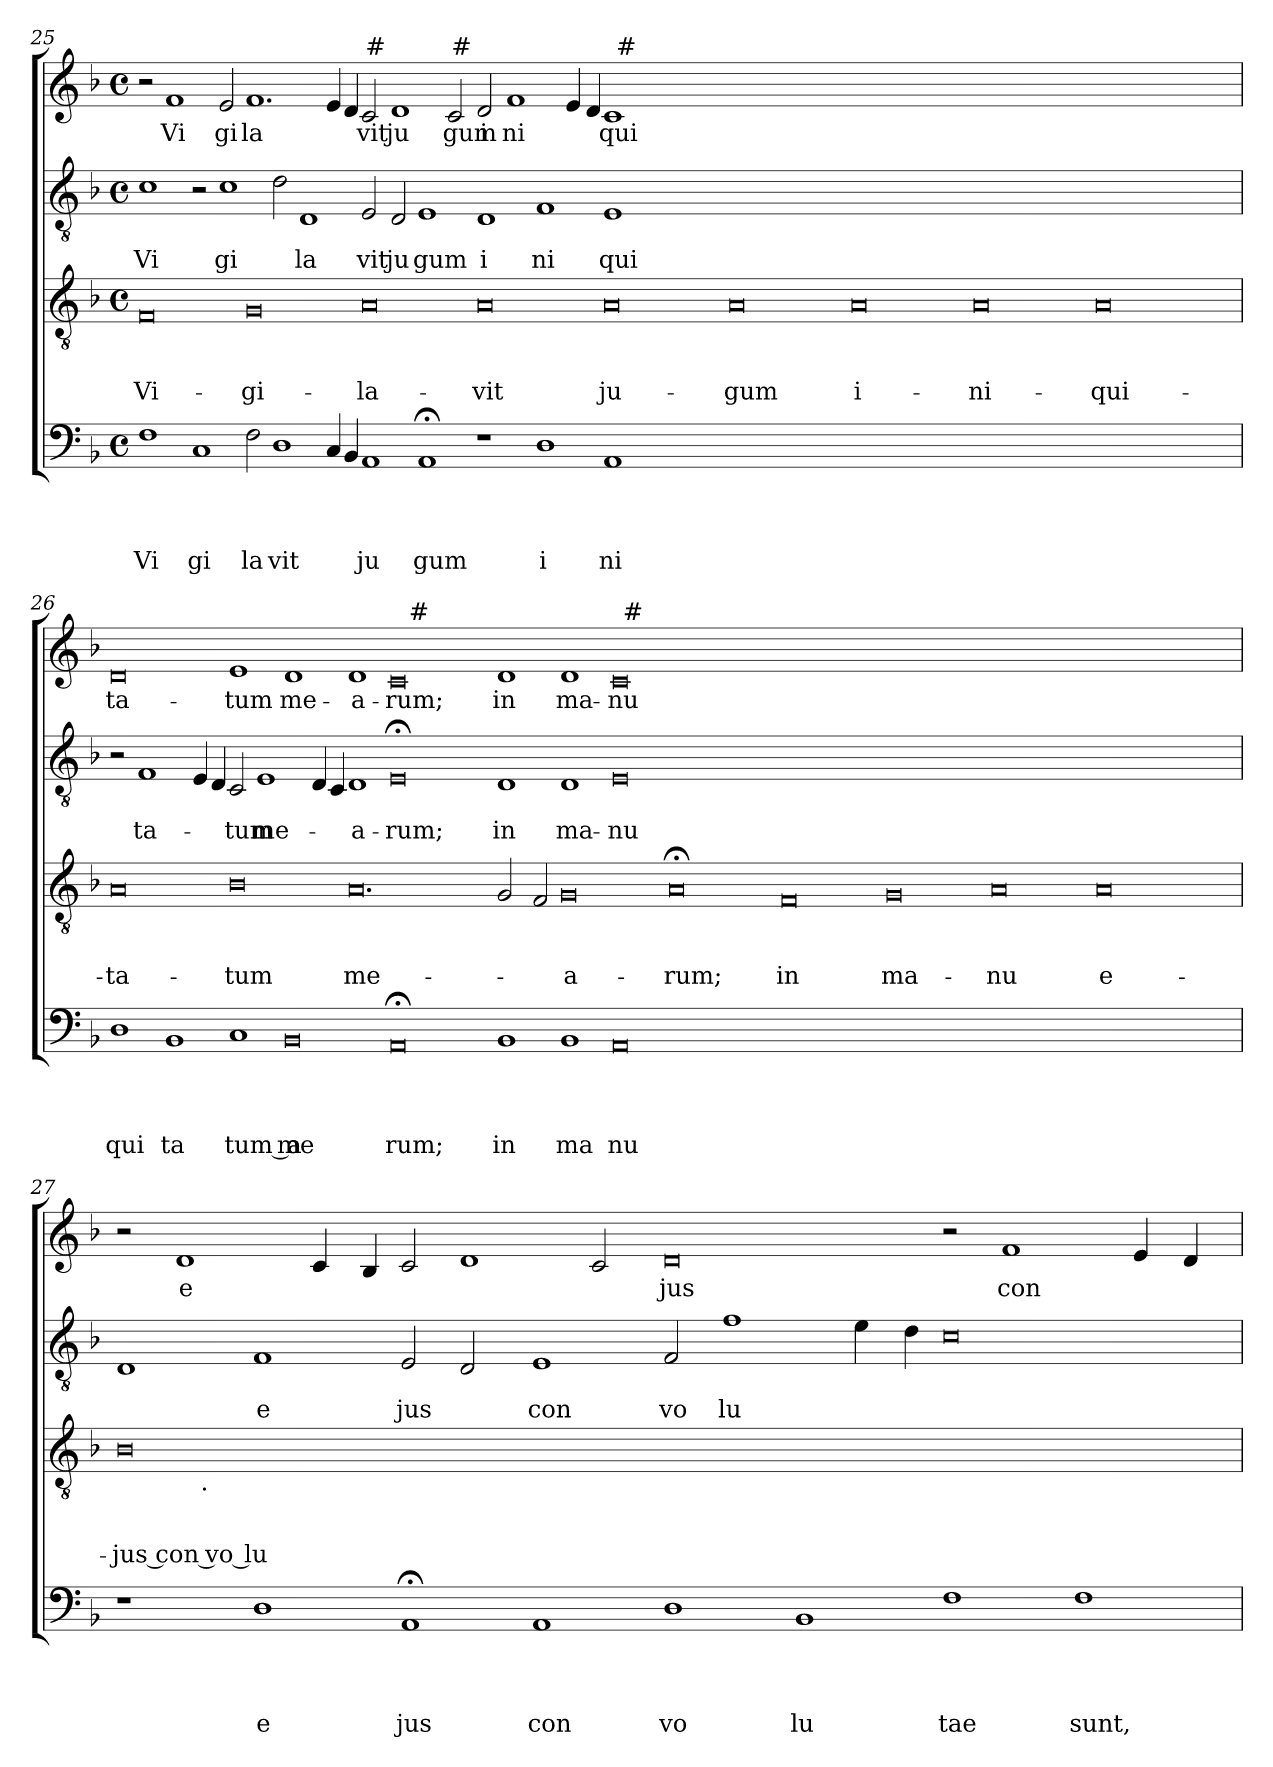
**kern	**text	**text	**text	**text	**kern	**text	**text	**text	**kern	**text	**text	**kern	**text
*part4	*part4	*part4	*part4	*part4	*part3	*part3	*part3	*part3	*part2	*part2	*part2	*part1	*part1
*staff4	*staff4	*staff4	*staff4	*staff4	*staff3	*staff3	*staff3	*staff3	*staff2	*staff2	*staff2	*staff1	*staff1
!!LO:LB:g=z
*clefF4	*	*	*	*	*clefGv2	*	*	*	*clefGv2	*	*	*clefG2	*
*k[b-]	*	*	*	*	*k[b-]	*	*	*	*k[b-]	*	*	*k[b-]	*
*F:	*	*	*	*	*F:	*	*	*	*F:	*	*	*F:	*
*M4/4	*	*	*	*	*M4/4	*	*	*	*M4/4	*	*	*M4/4	*
*met(c)	*	*	*	*	*met(c)	*	*	*	*met(c)	*	*	*met(c)	*
=25	=25	=25	=25	=25	=25	=25	=25	=25	=25	=25	=25	=25	=25
!	!	!	!	!LO:LY:b	!	!	!	!LO:LY:b	!	!	!LO:LY:b	!	!
*	*	*	*	*	*	*	*	*	*	*	*	*^	*
*	*	*	*	*	*	*	*	*	*	*	*	*	*^	*
*	*	*	*	*	*	*	*	*	*	*	*	*	*	*^	*
1F	.	.	.	Vi	0F	.	.	Vi-	1c	.	Vi	2r	1ryy	1ryy	1ryy	.
!	!	!	!	!	!	!	!	!	!	!	!	!	!	!	!	!LO:LY:b
.	.	.	.	.	.	.	.	.	.	.	.	1f	.	.	.	Vi
!	!	!	!	!LO:LY:b	!	!	!	!	!	!	!	!	!	!	!	!
1C	.	.	.	gi	.	.	.	.	2r	.	.	.	1ryy	1ryy	1ryy	.
!	!	!	!	!	!	!	!	!	!	!	!LO:LY:b	!	!	!	!	!LO:LY:b
.	.	.	.	.	.	.	.	.	1c	.	gi	2e/	.	.	.	gi
!	!	!	!	!LO:LY:b	!	!	!	!LO:LY:b	!	!	!	!	!	!	!	!LO:LY:b
2F\	.	.	.	la	0G	.	.	-gi-	.	.	.	1.f	1ryy	1ryy	1ryy	la
!	!	!	!	!LO:LY:b	!	!	!	!	!	!	!	!	!	!	!	!
1D	.	.	.	vit	.	.	.	.	2d\	.	.	.	.	.	.	.
!	!	!	!	!	!	!	!	!	!	!	!LO:LY:b	!	!	!	!	!
.	.	.	.	.	.	.	.	.	1D	.	la	.	1ryy	1ryy	1ryy	.
4C/	.	.	.	.	.	.	.	.	.	.	.	4e/	.	.	.	.
4BB-/	.	.	.	.	.	.	.	.	.	.	.	4d/	.	.	.	.
!	!	!	!	!LO:LY:b	!	!	!	!LO:LY:b	!	!	!LO:LY:b	!	!	!	!	!LO:LY:b
1AA	.	.	.	ju	0A	.	.	-la-	2E/	.	vit	2c/	64ryy	1ryy	1ryy	vit
!	!	!	!	!	!	!	!	!	!	!	!	!	!LO:TX:a:t=#	!	!	!
.	.	.	.	.	.	.	.	.	.	.	.	.	1ryy	.	.	.
!	!	!	!	!	!	!	!	!	!	!	!LO:LY:b	!	!	!	!	!LO:LY:b
.	.	.	.	.	.	.	.	.	2D/	.	ju	1d	.	.	.	ju
!	!	!	!	!LO:LY:b	!	!	!	!	!	!	!LO:LY:b	!	!	!	!	!
1AA;	.	.	.	gum	.	.	.	.	1E	.	gum	.	.	2ryy	1ryy	.
.	.	.	.	.	.	.	.	.	.	.	.	.	1ryy	.	.	.
!	!	!	!	!	!	!	!	!	!	!	!	!	!	!	!	!LO:LY:b
.	.	.	.	.	.	.	.	.	.	.	.	2c/	.	64ryy	.	gum
!	!	!	!	!	!	!	!	!	!	!	!	!	!	!LO:TX:a:t=#	!	!
.	.	.	.	.	.	.	.	.	.	.	.	.	.	1ryy	.	.
!	!	!	!	!	!	!	!	!LO:LY:b	!	!	!LO:LY:b	!	!	!	!	!LO:LY:b
1r	.	.	.	.	0A	.	.	-vit	1D	.	i	2d/	.	.	1ryy	i
.	.	.	.	.	.	.	.	.	.	.	.	.	1ryy	.	.	.
!	!	!	!	!	!	!	!	!	!	!	!	!	!	!	!	!LO:LY:b
.	.	.	.	.	.	.	.	.	.	.	.	1f	.	.	.	ni
.	.	.	.	.	.	.	.	.	.	.	.	.	.	1ryy	.	.
!	!	!	!	!LO:LY:b	!	!	!	!	!	!	!LO:LY:b	!	!	!	!	!
1D	.	.	.	i	.	.	.	.	1F	.	ni	.	.	.	1ryy	.
.	.	.	.	.	.	.	.	.	.	.	.	.	1ryy	.	.	.
.	.	.	.	.	.	.	.	.	.	.	.	4e/	.	.	.	.
.	.	.	.	.	.	.	.	.	.	.	.	.	.	1ryy	.	.
.	.	.	.	.	.	.	.	.	.	.	.	4d/	.	.	.	.
!	!	!	!	!LO:LY:b	!	!	!	!LO:LY:b	!	!	!LO:LY:b	!	!	!	!	!LO:LY:b
1AA	.	.	.	ni	0A	.	.	ju-	1E	.	qui	1c	.	.	16.ryy	qui
.	.	.	.	.	.	.	.	.	.	.	.	.	1ryy	.	.	.
!	!	!	!	!	!	!	!	!	!	!	!	!	!	!	!LO:TX:a:t=#	!
.	.	.	.	.	.	.	.	.	.	.	.	.	.	.	1ryy	.
.	.	.	.	.	.	.	.	.	.	.	.	.	.	1ryy	.	.
000ryy	.	.	.	.	.	.	.	.	000ryy	.	.	000ryy	.	.	.	.
.	.	.	.	.	.	.	.	.	.	.	.	.	1ryy	.	.	.
.	.	.	.	.	.	.	.	.	.	.	.	.	.	.	1ryy	.
.	.	.	.	.	.	.	.	.	.	.	.	.	.	1ryy	.	.
!	!	!	!	!	!	!	!	!LO:LY:b	!	!	!	!	!	!	!	!
.	.	.	.	.	0A	.	.	-gum	.	.	.	.	.	.	.	.
.	.	.	.	.	.	.	.	.	.	.	.	.	1ryy	.	.	.
.	.	.	.	.	.	.	.	.	.	.	.	.	.	.	1ryy	.
.	.	.	.	.	.	.	.	.	.	.	.	.	.	1ryy	.	.
.	.	.	.	.	.	.	.	.	.	.	.	.	1ryy	.	.	.
.	.	.	.	.	.	.	.	.	.	.	.	.	.	.	1ryy	.
.	.	.	.	.	.	.	.	.	.	.	.	.	.	1ryy	.	.
!	!	!	!	!	!	!	!	!LO:LY:b	!	!	!	!	!	!	!	!
.	.	.	.	.	0A	.	.	i-	.	.	.	.	.	.	.	.
.	.	.	.	.	.	.	.	.	.	.	.	.	1ryy	.	.	.
.	.	.	.	.	.	.	.	.	.	.	.	.	.	.	1ryy	.
.	.	.	.	.	.	.	.	.	.	.	.	.	.	1ryy	.	.
.	.	.	.	.	.	.	.	.	.	.	.	.	1ryy	.	.	.
.	.	.	.	.	.	.	.	.	.	.	.	.	.	.	1ryy	.
.	.	.	.	.	.	.	.	.	.	.	.	.	.	1ryy	.	.
!	!	!	!	!	!	!	!	!LO:LY:b	!	!	!	!	!	!	!	!
.	.	.	.	.	0A	.	.	-ni-	.	.	.	.	.	.	.	.
.	.	.	.	.	.	.	.	.	.	.	.	.	1ryy	.	.	.
.	.	.	.	.	.	.	.	.	.	.	.	.	.	.	1ryy	.
.	.	.	.	.	.	.	.	.	.	.	.	.	.	1ryy	.	.
.	.	.	.	.	.	.	.	.	.	.	.	.	1ryy	.	.	.
.	.	.	.	.	.	.	.	.	.	.	.	.	.	.	1ryy	.
.	.	.	.	.	.	.	.	.	.	.	.	.	.	1ryy	.	.
!	!	!	!	!	!	!	!	!LO:LY:b	!	!	!	!	!	!	!	!
.	.	.	.	.	0A	.	.	-qui-	.	.	.	.	.	.	.	.
.	.	.	.	.	.	.	.	.	.	.	.	.	1ryy	.	.	.
.	.	.	.	.	.	.	.	.	.	.	.	.	.	.	1ryy	.
.	.	.	.	.	.	.	.	.	.	.	.	.	.	1ryy	.	.
1ryy	.	.	.	.	.	.	.	.	1ryy	.	.	1ryy	.	.	.	.
.	.	.	.	.	.	.	.	.	.	.	.	.	2ryy	.	.	.
.	.	.	.	.	.	.	.	.	.	.	.	.	.	.	2ryy	.
.	.	.	.	.	.	.	.	.	.	.	.	.	4ryy	4ryy	.	.
.	.	.	.	.	.	.	.	.	.	.	.	.	.	.	4ryy	.
.	.	.	.	.	.	.	.	.	.	.	.	.	8...ryy	8...ryy	.	.
.	.	.	.	.	.	.	.	.	.	.	.	.	.	.	8ryy	.
.	.	.	.	.	.	.	.	.	.	.	.	.	.	.	32ryy	.
!!LO:LB:g=z
=26	=26	=26	=26	=26	=26	=26	=26	=26	=26	=26	=26	=26	=26	=26	=26	=26
!	!	!	!	!LO:LY:b	!	!	!	!LO:LY:b	!	!	!	!	!	!	!	!LO:LY:b
*	*	*	*	*	*	*	*	*	*	*	*	*	*	*v	*v	*
1D	.	.	.	qui	0A	.	.	-ta-	2r	.	.	0d	1ryy	1ryy	ta-
!	!	!	!	!	!	!	!	!	!	!	!LO:LY:b	!	!	!	!
.	.	.	.	.	.	.	.	.	1F	.	ta-	.	.	.	.
!	!	!	!	!LO:LY:b	!	!	!	!	!	!	!	!	!	!	!
1BB-	.	.	.	ta	.	.	.	.	.	.	.	.	1ryy	1ryy	.
.	.	.	.	.	.	.	.	.	4E/	.	.	.	.	.	.
.	.	.	.	.	.	.	.	.	4D/	.	.	.	.	.	.
!	!	!	!	!LO:LY:b:rj	!	!	!	!LO:LY:b	!	!	!LO:LY:b	!	!	!	!LO:LY:b
1C	.	.	.	tum me	0B-	.	.	-tum	2C/	.	-tum	1e	1ryy	1ryy	-tum
!	!	!	!	!	!	!	!	!	!	!	!LO:LY:b	!	!	!	!
.	.	.	.	.	.	.	.	.	1E	.	me-	.	.	.	.
!	!	!	!	!LO:LY:b	!	!	!	!	!	!	!	!	!	!	!LO:LY:b
0BB-	.	.	.	a	.	.	.	.	.	.	.	1d	1ryy	1ryy	me-
.	.	.	.	.	.	.	.	.	4D/	.	.	.	.	.	.
.	.	.	.	.	.	.	.	.	4C/	.	.	.	.	.	.
!	!	!	!	!	!	!	!	!LO:LY:b	!	!	!LO:LY:b	!	!	!	!LO:LY:b
.	.	.	.	.	0.A	.	.	me-	1D	.	-a-	1d	1ryy	1ryy	-a-
!	!	!	!	!LO:LY:b	!	!	!	!	!	!	!LO:LY:b	!	!	!	!LO:LY:b
0AA;	.	.	.	rum;	.	.	.	.	0E;	.	-rum;	0c	8ryy	1ryy	-rum;
.	.	.	.	.	.	.	.	.	.	.	.	.	32.ryy	.	.
!	!	!	!	!	!	!	!	!	!	!	!	!	!LO:TX:a:t=#	!	!
.	.	.	.	.	.	.	.	.	.	.	.	.	1ryy	.	.
.	.	.	.	.	.	.	.	.	.	.	.	.	.	1ryy	.
.	.	.	.	.	.	.	.	.	.	.	.	.	1ryy	.	.
!	!	!	!	!LO:LY:b	!	!	!	!	!	!	!LO:LY:b	!	!	!	!LO:LY:b
1BB-	.	.	.	in	2G/	.	.	.	1D	.	in	1d	.	1ryy	in
.	.	.	.	.	.	.	.	.	.	.	.	.	1ryy	.	.
.	.	.	.	.	2F/	.	.	.	.	.	.	.	.	.	.
!	!	!	!	!LO:LY:b	!	!	!	!LO:LY:b	!	!	!LO:LY:b	!	!	!	!LO:LY:b
1BB-	.	.	.	ma	0G	.	.	-a-	1D	.	ma-	1d	.	1ryy	ma-
.	.	.	.	.	.	.	.	.	.	.	.	.	1ryy	.	.
!	!	!	!	!LO:LY:b	!	!	!	!	!	!	!LO:LY:b	!	!	!	!LO:LY:b
0AA	.	.	.	nu	.	.	.	.	0E	.	-nu	0c	.	16.ryy	-nu
!	!	!	!	!	!	!	!	!	!	!	!	!	!	!LO:TX:a:t=#	!
.	.	.	.	.	.	.	.	.	.	.	.	.	.	1ryy	.
.	.	.	.	.	.	.	.	.	.	.	.	.	1ryy	.	.
!	!	!	!	!	!	!	!	!LO:LY:b	!	!	!	!	!	!	!
.	.	.	.	.	0A;	.	.	-rum;	.	.	.	.	.	.	.
.	.	.	.	.	.	.	.	.	.	.	.	.	.	1ryy	.
.	.	.	.	.	.	.	.	.	.	.	.	.	1ryy	.	.
000ryy	.	.	.	.	.	.	.	.	000ryy	.	.	000ryy	.	.	.
.	.	.	.	.	.	.	.	.	.	.	.	.	.	1ryy	.
.	.	.	.	.	.	.	.	.	.	.	.	.	1ryy	.	.
!	!	!	!	!	!	!	!	!LO:LY:b	!	!	!	!	!	!	!
.	.	.	.	.	0F	.	.	in	.	.	.	.	.	.	.
.	.	.	.	.	.	.	.	.	.	.	.	.	.	1ryy	.
.	.	.	.	.	.	.	.	.	.	.	.	.	1ryy	.	.
.	.	.	.	.	.	.	.	.	.	.	.	.	.	1ryy	.
.	.	.	.	.	.	.	.	.	.	.	.	.	1ryy	.	.
!	!	!	!	!	!	!	!	!LO:LY:b	!	!	!	!	!	!	!
.	.	.	.	.	0G	.	.	ma-	.	.	.	.	.	.	.
.	.	.	.	.	.	.	.	.	.	.	.	.	.	1ryy	.
.	.	.	.	.	.	.	.	.	.	.	.	.	1ryy	.	.
.	.	.	.	.	.	.	.	.	.	.	.	.	.	1ryy	.
.	.	.	.	.	.	.	.	.	.	.	.	.	1ryy	.	.
!	!	!	!	!	!	!	!	!LO:LY:b	!	!	!	!	!	!	!
.	.	.	.	.	0A	.	.	-nu	.	.	.	.	.	.	.
.	.	.	.	.	.	.	.	.	.	.	.	.	.	1ryy	.
.	.	.	.	.	.	.	.	.	.	.	.	.	1ryy	.	.
.	.	.	.	.	.	.	.	.	.	.	.	.	.	1ryy	.
.	.	.	.	.	.	.	.	.	.	.	.	.	1ryy	.	.
!	!	!	!	!	!	!	!	!LO:LY:b	!	!	!	!	!	!	!
.	.	.	.	.	0A	.	.	e-	.	.	.	.	.	.	.
.	.	.	.	.	.	.	.	.	.	.	.	.	.	1ryy	.
.	.	.	.	.	.	.	.	.	.	.	.	.	1ryy	.	.
1ryy	.	.	.	.	.	.	.	.	1ryy	.	.	1ryy	.	.	.
.	.	.	.	.	.	.	.	.	.	.	.	.	.	2ryy	.
.	.	.	.	.	.	.	.	.	.	.	.	.	2ryy	.	.
.	.	.	.	.	.	.	.	.	.	.	.	.	.	4ryy	.
.	.	.	.	.	.	.	.	.	.	.	.	.	4ryy	.	.
.	.	.	.	.	.	.	.	.	.	.	.	.	.	8ryy	.
.	.	.	.	.	.	.	.	.	.	.	.	.	16ryy	.	.
.	.	.	.	.	.	.	.	.	.	.	.	.	.	32ryy	.
.	.	.	.	.	.	.	.	.	.	.	.	.	64ryy	.	.
!!LO:PB:g=z
=27	=27	=27	=27	=27	=27	=27	=27	=27	=27	=27	=27	=27	=27	=27	=27
!	!	!	!	!	!	!	!	!LO:LY:b:rj	!	!	!	!	!	!	!
*	*	*	*	*	*^	*	*	*	*	*	*	*v	*v	*v	*
1r	.	.	.	.	0B-	2ryy	.	.	-jus con vo lu	1D	.	.	2r	.
!	!	!	!	!	!	!	!	!	!	!	!	!	!	!LO:LY:b:rj
.	.	.	.	.	.	16ryy	.	.	.	.	.	.	1d	e
.	.	.	.	.	.	64ryy	.	.	.	.	.	.	.	.
!	!	!	!	!	!	!LO:TX:b:t=.	!	!	!	!	!	!	!	!
.	.	.	.	.	.	1ryy	.	.	.	.	.	.	.	.
!	!	!	!	!LO:LY:b	!	!	!	!	!	!	!	!LO:LY:b	!	!
1D	.	.	.	e	.	.	.	.	.	1F	.	e	.	.
.	.	.	.	.	.	.	.	.	.	.	.	.	4c/	.
.	.	.	.	.	.	1ryy	.	.	.	.	.	.	.	.
.	.	.	.	.	.	.	.	.	.	.	.	.	4B-/	.
!	!	!	!	!LO:LY:b	!	!	!	!	!	!	!	!LO:LY:b	!	!
1AA;	.	.	.	jus	00.ryy	.	.	.	.	2E/	.	jus	2c/	.
.	.	.	.	.	.	.	.	.	.	2D/	.	.	1d	.
.	.	.	.	.	.	1ryy	.	.	.	.	.	.	.	.
!	!	!	!	!LO:LY:b	!	!	!	!	!	!	!	!LO:LY:b	!	!
1AA	.	.	.	con	.	.	.	.	.	1E	.	con	.	.
.	.	.	.	.	.	.	.	.	.	.	.	.	2c/	.
.	.	.	.	.	.	1ryy	.	.	.	.	.	.	.	.
!	!	!	!	!LO:LY:b	!	!	!	!	!	!	!	!LO:LY:b	!	!LO:LY:b
1D	.	.	.	vo	.	.	.	.	.	2F/	.	vo	0d	jus
!	!	!	!	!	!	!	!	!	!	!	!	!LO:LY:b	!	!
.	.	.	.	.	.	.	.	.	.	1f	.	lu	.	.
.	.	.	.	.	.	1ryy	.	.	.	.	.	.	.	.
!	!	!	!	!LO:LY:b	!	!	!	!	!	!	!	!	!	!
1BB-	.	.	.	lu	.	.	.	.	.	.	.	.	.	.
.	.	.	.	.	.	.	.	.	.	4e\	.	.	.	.
.	.	.	.	.	.	1ryy	.	.	.	.	.	.	.	.
.	.	.	.	.	.	.	.	.	.	4d\	.	.	.	.
!	!	!	!	!LO:LY:b	!	!	!	!	!	!	!	!	!	!
1F	.	.	.	tae	.	.	.	.	.	0c	.	.	2r	.
!	!	!	!	!	!	!	!	!	!	!	!	!	!	!LO:LY:b
.	.	.	.	.	.	.	.	.	.	.	.	.	1f	con
.	.	.	.	.	.	1ryy	.	.	.	.	.	.	.	.
!	!	!	!	!LO:LY:b	!	!	!	!	!	!	!	!	!	!
1F	.	.	.	sunt,	.	.	.	.	.	.	.	.	.	.
.	.	.	.	.	.	.	.	.	.	.	.	.	4e/	.
.	.	.	.	.	.	4ryy	.	.	.	.	.	.	.	.
.	.	.	.	.	.	.	.	.	.	.	.	.	4d/	.
.	.	.	.	.	.	8ryy	.	.	.	.	.	.	.	.
.	.	.	.	.	.	32.ryy	.	.	.	.	.	.	.	.
*	*	*	*	*	*v	*v	*	*	*	*	*	*	*	*
=	=	=	=	=	=	=	=	=	=	=	=	=	=
*-	*-	*-	*-	*-	*-	*-	*-	*-	*-	*-	*-	*-	*-
